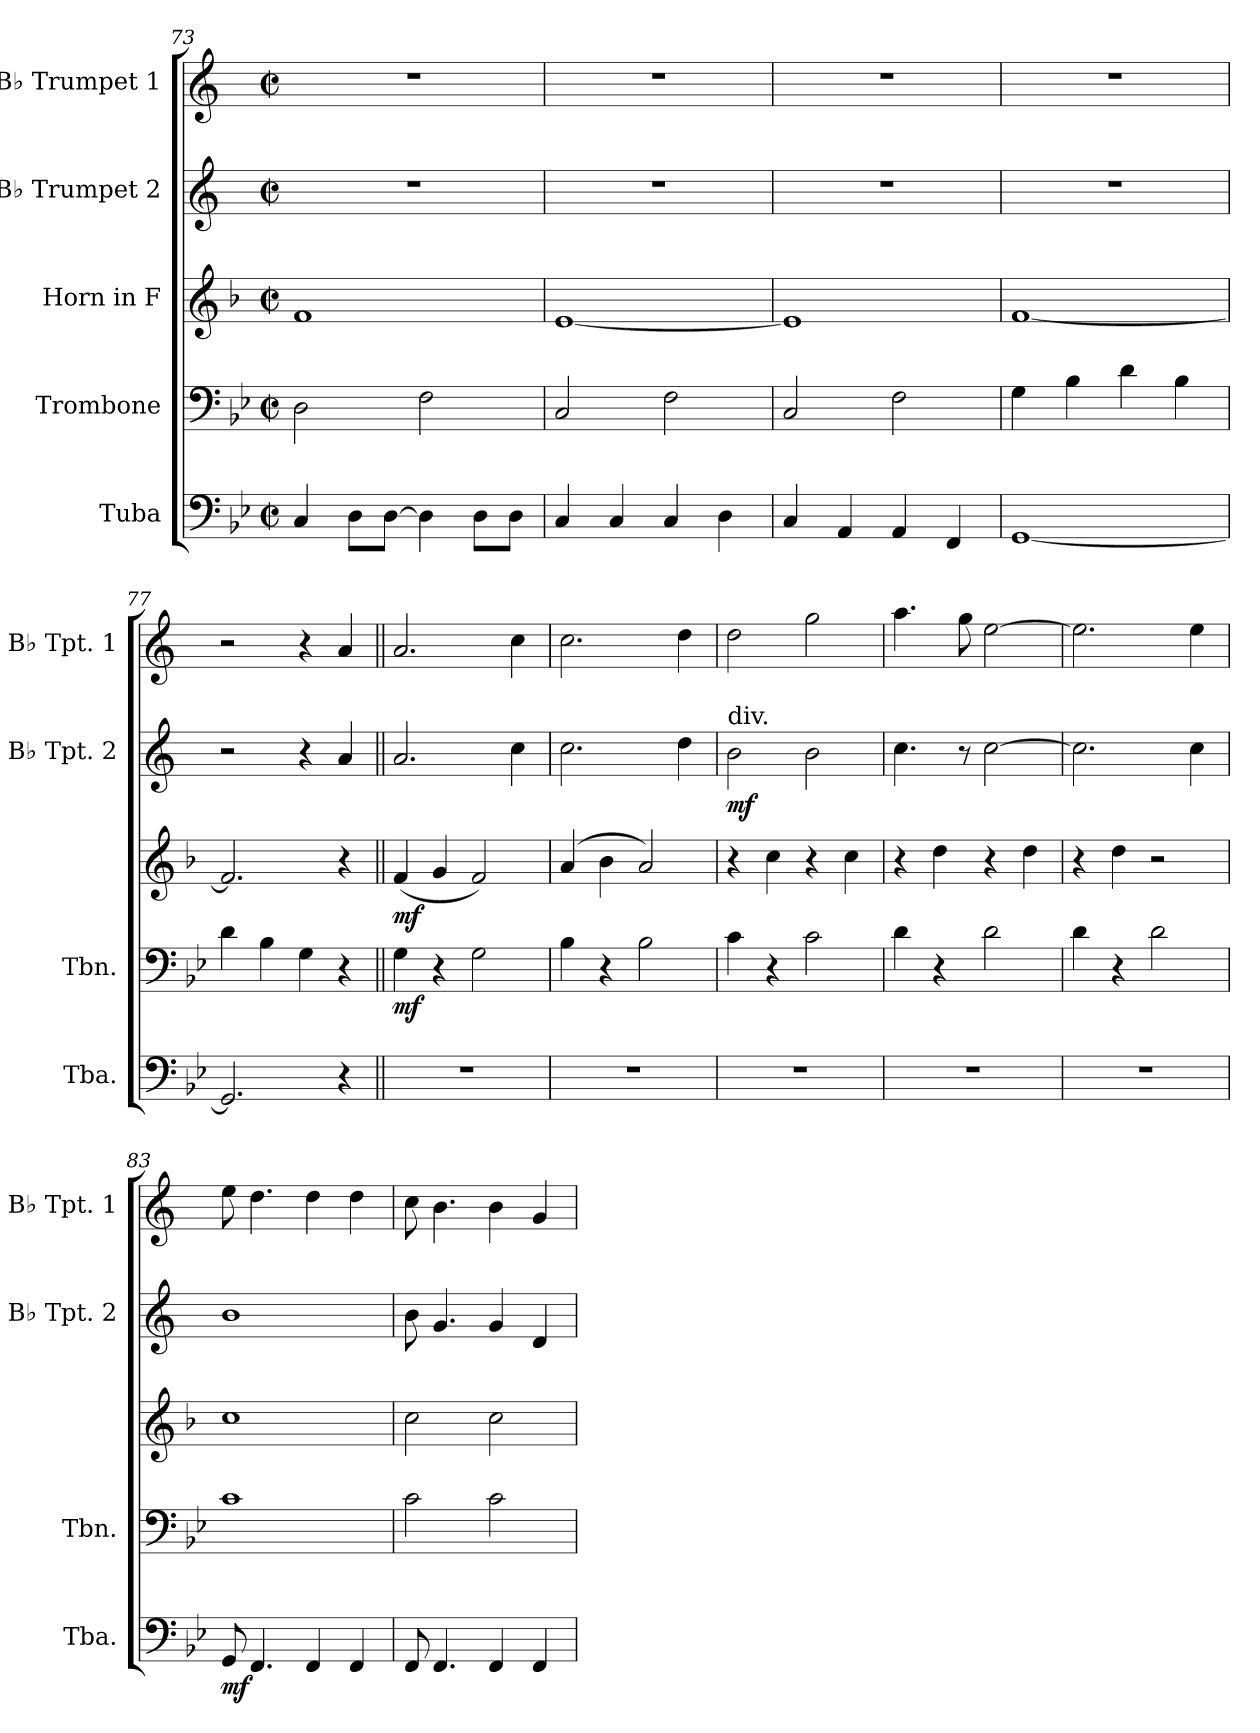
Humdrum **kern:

**kern	**dynam	**kern	**dynam	**kern	**dynam	**kern	**dynam	**kern
*part5	*part5	*part4	*part4	*part3	*part3	*part2	*part2	*part1
*staff5	*staff5	*staff4	*staff4	*staff3	*staff3	*staff2	*staff2	*staff1
*I"Tuba	*	*I"Trombone	*	*I"Horn in F	*	*I"B♭ Trumpet 2	*	*I"B♭ Trumpet 1
*I'Tba.	*	*I'Tbn.	*	*	*	*I'B♭ Tpt. 2	*	*I'B♭ Tpt. 1
*clefF4	*	*clefF4	*	*clefG2	*	*clefG2	*	*clefG2
*	*	*	*	*ITrd4c7	*	*ITrd1c2	*	*ITrd1c2
*k[b-e-]	*	*k[b-e-]	*	*k[b-e-]	*	*k[b-e-]	*	*k[b-e-]
*M2/2	*	*M2/2	*	*M2/2	*	*M2/2	*	*M2/2
*met(c|)	*	*met(c|)	*	*met(c|)	*	*met(c|)	*	*met(c|)
=73	=73	=73	=73	=73	=73	=73	=73	=73
4C/	.	2D\	.	1B-	.	1r	.	1r
8D\L	.	.	.	.	.	.	.	.
[8D\J	.	.	.	.	.	.	.	.
4D\]	.	2F\	.	.	.	.	.	.
8D\L	.	.	.	.	.	.	.	.
8D\J	.	.	.	.	.	.	.	.
=74	=74	=74	=74	=74	=74	=74	=74	=74
4C/	.	2C/	.	[1A	.	1r	.	1r
4C/	.	.	.	.	.	.	.	.
4C/	.	2F\	.	.	.	.	.	.
4D\	.	.	.	.	.	.	.	.
=75	=75	=75	=75	=75	=75	=75	=75	=75
4C/	.	2C/	.	1A]	.	1r	.	1r
4AA/	.	.	.	.	.	.	.	.
4AA/	.	2F\	.	.	.	.	.	.
4FF/	.	.	.	.	.	.	.	.
=76	=76	=76	=76	=76	=76	=76	=76	=76
[1GG	.	4G\	.	[1B-	.	1r	.	1r
.	.	4B-\	.	.	.	.	.	.
.	.	4d\	.	.	.	.	.	.
.	.	4B-\	.	.	.	.	.	.
!!LO:LB:g=z
=77	=77	=77	=77	=77	=77	=77	=77	=77
2.GG/]	.	4d\	.	2.B-/]	.	2r	.	2r
.	.	4B-\	.	.	.	.	.	.
.	.	4G\	.	.	.	4r	.	4r
!	!	!	!	!	!	!	!LO:DY:b	!
!	!	!	!	!	!	!	!LO:DY:n=1:a	!
4r	.	4r	.	4r	.	4g/	mf mf	4g/
=78||	=78||	=78||	=78||	=78||	=78||	=78||	=78||	=78||
!	!	!	!LO:DY:b	!	!LO:DY:b	!	!	!
1r	.	4G\	mf	(4B-/	mf	2.g/	.	2.g/
.	.	4r	.	4c/	.	.	.	.
.	.	2G\	.	2B-/)	.	.	.	.
.	.	.	.	.	.	4b-\	.	4b-\
=79	=79	=79	=79	=79	=79	=79	=79	=79
1r	.	4B-\	.	(4d/	.	2.b-\	.	2.b-\
.	.	4r	.	4e-\	.	.	.	.
.	.	2B-\	.	2d/)	.	.	.	.
.	.	.	.	.	.	4cc\	.	4cc\
=80	=80	=80	=80	=80	=80	=80	=80	=80
!	!	!	!	!	!	!LO:TX:a:t=div.	!	!
!	!	!	!	!	!	!	!LO:DY:b	!
1r	.	4c\	.	4r	.	2a\	mf	2cc\
.	.	4r	.	4f\	.	.	.	.
.	.	2c\	.	4r	.	2a\	.	2ff\
.	.	.	.	4f\	.	.	.	.
=81	=81	=81	=81	=81	=81	=81	=81	=81
1r	.	4d\	.	4r	.	4.b-\	.	4.gg\
.	.	4r	.	4g\	.	.	.	.
.	.	.	.	.	.	8r	.	8ff\
.	.	2d\	.	4r	.	[2b-\	.	[2dd\
.	.	.	.	4g\	.	.	.	.
=82	=82	=82	=82	=82	=82	=82	=82	=82
1r	.	4d\	.	4r	.	2.b-\]	.	2.dd\]
.	.	4r	.	4g\	.	.	.	.
.	.	2d\	.	2r	.	.	.	.
.	.	.	.	.	.	4b-\	.	4dd\
=83	=83	=83	=83	=83	=83	=83	=83	=83
!	!LO:DY:b	!	!	!	!	!	!	!
8GG/	mf	1c	.	1f	.	1a	.	8dd\
4.FF/	.	.	.	.	.	.	.	4.cc\
4FF/	.	.	.	.	.	.	.	4cc\
4FF/	.	.	.	.	.	.	.	4cc\
=84	=84	=84	=84	=84	=84	=84	=84	=84
8FF/	.	2c\	.	2f\	.	8a\	.	8b-\
4.FF/	.	.	.	.	.	4.f/	.	4.a\
4FF/	.	2c\	.	2f\	.	4f/	.	4a\
4FF/	.	.	.	.	.	4c/	.	4f/
=	=	=	=	=	=	=	=	=
*-	*-	*-	*-	*-	*-	*-	*-	*-
